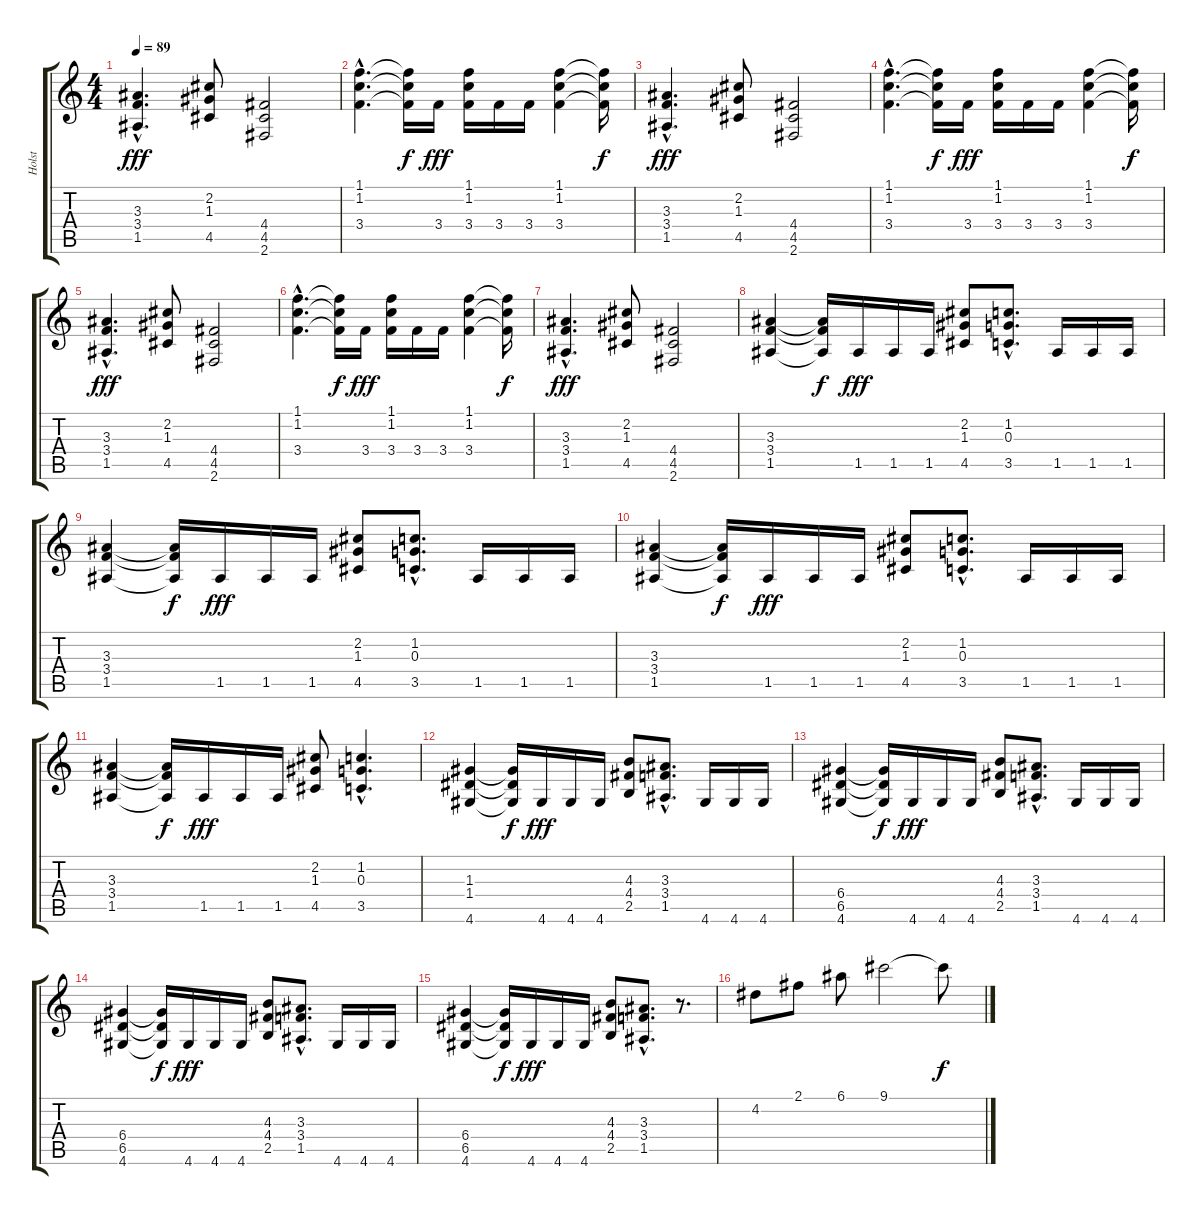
\track ("Holst" "Holst") {instrument distortionguitar}
\staff {score tabs}
\tuning (E4 B3 G3 D3 A2 E2) {hide}
\ts (4 4)
\tempo 89
\clef g2
\ks c
(3.3{hac} 3.4{hac} 1.5{hac}).4{d dy fff} (2.2 1.3 4.5).8 (4.4 4.5 2.6).2 |
(1.1{hac} 1.2{hac} 3.4{hac}).4{d} (1.1{t} 1.2{t} 3.4{t}).16{dy f} 3.4.16{dy fff} (1.1 1.2 3.4).16 3.4.16 3.4.16 (1.1 1.2 3.4).4 (1.1{t} 1.2{t} 3.4{t}).16{dy f} |
(3.3{hac} 3.4{hac} 1.5{hac}).4{d dy fff} (2.2 1.3 4.5).8 (4.4 4.5 2.6).2 |
(1.1{hac} 1.2{hac} 3.4{hac}).4{d} (1.1{t} 1.2{t} 3.4{t}).16{dy f} 3.4.16{dy fff} (1.1 1.2 3.4).16 3.4.16 3.4.16 (1.1 1.2 3.4).4 (1.1{t} 1.2{t} 3.4{t}).16{dy f} |
(3.3{hac} 3.4{hac} 1.5{hac}).4{d dy fff} (2.2 1.3 4.5).8 (4.4 4.5 2.6).2 |
(1.1{hac} 1.2{hac} 3.4{hac}).4{d} (1.1{t} 1.2{t} 3.4{t}).16{dy f} 3.4.16{dy fff} (1.1 1.2 3.4).16 3.4.16 3.4.16 (1.1 1.2 3.4).4 (1.1{t} 1.2{t} 3.4{t}).16{dy f} |
(3.3{hac} 3.4{hac} 1.5{hac}).4{d dy fff} (2.2 1.3 4.5).8 (4.4 4.5 2.6).2 |
(3.3 3.4 1.5).4 (3.3{t} 3.4{t} 1.5{t}).16{dy f} 1.5.16{dy fff} 1.5.16 1.5.16 (2.2 1.3 4.5).8 (1.2{hac} 0.3{hac} 3.5{hac}).8{d} 1.5.16 1.5.16 1.5.16 |
(3.3 3.4 1.5).4 (3.3{t} 3.4{t} 1.5{t}).16{dy f} 1.5.16{dy fff} 1.5.16 1.5.16 (2.2 1.3 4.5).8 (1.2{hac} 0.3{hac} 3.5{hac}).8{d} 1.5.16 1.5.16 1.5.16 |
(3.3 3.4 1.5).4 (3.3{t} 3.4{t} 1.5{t}).16{dy f} 1.5.16{dy fff} 1.5.16 1.5.16 (2.2 1.3 4.5).8 (1.2{hac} 0.3{hac} 3.5{hac}).8{d} 1.5.16 1.5.16 1.5.16 |
(3.3 3.4 1.5).4 (3.3{t} 3.4{t} 1.5{t}).16{dy f} 1.5.16{dy fff} 1.5.16 1.5.16 (2.2 1.3 4.5).8 (1.2{hac} 0.3{hac} 3.5{hac}).4{d} |
(1.3 1.4 4.6).4 (1.3{t} 1.4{t} 4.6{t}).16{dy f} 4.6.16{dy fff} 4.6.16 4.6.16 (4.3 4.4 2.5).8 (3.3{hac} 3.4{hac} 1.5{hac}).8{d} 4.6.16 4.6.16 4.6.16 |
(6.4 6.5 4.6).4 (6.4{t} 6.5{t} 4.6{t}).16{dy f} 4.6.16{dy fff} 4.6.16 4.6.16 (4.3 4.4 2.5).8 (3.3{hac} 3.4{hac} 1.5{hac}).8{d} 4.6.16 4.6.16 4.6.16 |
(6.4 6.5 4.6).4 (6.4{t} 6.5{t} 4.6{t}).16{dy f} 4.6.16{dy fff} 4.6.16 4.6.16 (4.3 4.4 2.5).8 (3.3{hac} 3.4{hac} 1.5{hac}).8{d} 4.6.16 4.6.16 4.6.16 |
(6.4 6.5 4.6).4 (6.4{t} 6.5{t} 4.6{t}).16{dy f} 4.6.16{dy fff} 4.6.16 4.6.16 (4.3 4.4 2.5).8 (3.3{hac} 3.4{hac} 1.5{hac}).8{d} r.8{d} |
4.2.8 2.1.8 6.1.8 9.1.2 9.1{t}.8{dy f}
